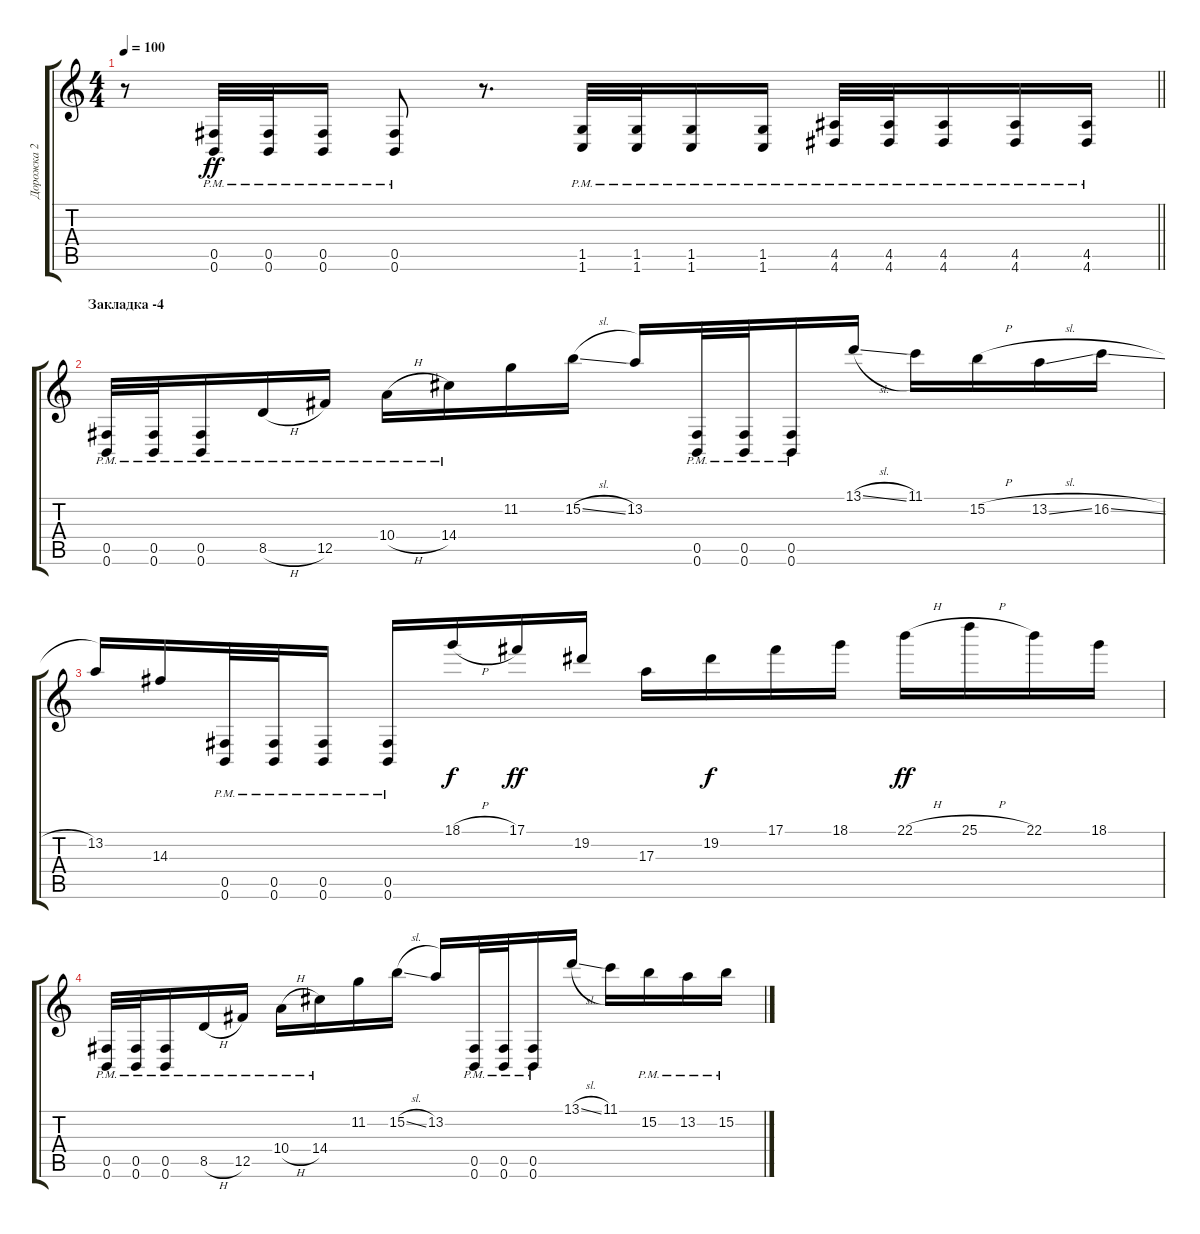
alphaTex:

\track ("Дорожка 2" "Дорожка 2") {instrument distortionguitar}
\staff {score tabs}
\tuning (Db4 Ab3 E3 B2 Gb2 B1) {hide}
\ts (4 4)
\tempo 100
\clef g2
\barLineRight lightlight
\ks c
r.8{dy ff} (0.5{pm} 0.6{pm}).32 (0.5{pm} 0.6{pm}).32 (0.5{pm} 0.6{pm}).16 (0.5{pm} 0.6{pm}).8 r.8{d} (1.5{pm} 1.6{pm}).32 (1.5{pm} 1.6{pm}).32 (1.5{pm} 1.6{pm}).16 (1.5{pm} 1.6{pm}).16 (4.5{pm} 4.6{pm}).32 (4.5{pm} 4.6{pm}).32 (4.5{pm} 4.6{pm}).16 (4.5{pm} 4.6{pm}).16 (4.5{pm} 4.6{pm}).16 |
\section ("" "Закладка -4")
(0.5{pm} 0.6{pm}).32 (0.5{pm} 0.6{pm}).32 (0.5{pm} 0.6{pm}).16 8.5{h pm}.16 12.5{pm}.16 10.4{h pm}.16 14.4{pm}.16 11.2.16 15.2{sl}.16 13.2.16 (0.5{pm} 0.6{pm}).32 (0.5{pm} 0.6{pm}).32 (0.5{pm} 0.6{pm}).16 13.1{sl}.16 11.1.16 15.2{h}.16 13.2{sl}.16 16.2{sl}.16 |
13.2.16 14.3.16 (0.5{pm} 0.6{pm}).32 (0.5{pm} 0.6{pm}).32 (0.5{pm} 0.6{pm}).16 (0.5{pm} 0.6{pm}).16 18.1{h}.16{dy f} 17.1.16{dy ff} 19.2.16 17.3.16 19.2.16{dy f} 17.1.16 18.1.16 22.1{h}.16{dy ff} 25.1{h}.16 22.1.16 18.1.16 |
(0.5{pm} 0.6{pm}).32 (0.5{pm} 0.6{pm}).32 (0.5{pm} 0.6{pm}).16 8.5{h pm}.16 12.5{pm}.16 10.4{h pm}.16 14.4{pm}.16 11.2.16 15.2{sl}.16 13.2.16 (0.5{pm} 0.6{pm}).32 (0.5{pm} 0.6{pm}).32 (0.5{pm} 0.6{pm}).16 13.1{sl}.16 11.1.16 15.2{pm}.16 13.2{pm}.16 15.2{pm}.16
